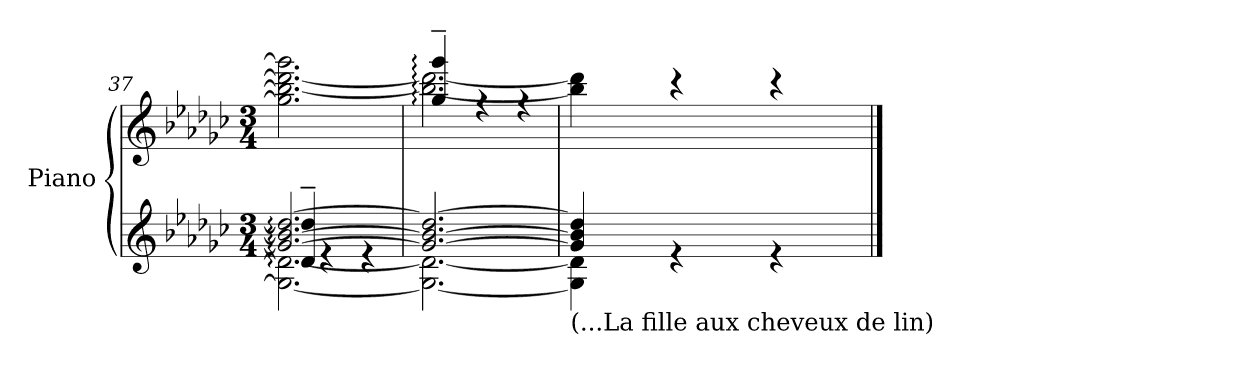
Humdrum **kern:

**kern	**kern
*part1	*part1
*staff2	*staff1
*I"Piano	*
*I'Pno.	*
*clefG2	*clefG2
*k[b-e-a-d-g-c-]	*k[b-e-a-d-g-c-]
*M3/4	*M3/4
=37	=37
*^	*^
*	*^	*	*
2.g-/_ 2.b-/_ 2.dd-/_	2.G-\_ 2.d-\_	4d-/:~ 4dd-/:~	2.ryy	2.gg-\] 2.bb-\_ 2.ddd-\_ 2.ggg-\]
.	.	4re	.	.
.	.	4re	.	.
*	*v	*v	*	*
=38	=38	=38	=38
*	*	*	*^
2.g-/_ 2.b-/_ 2.dd-/_	2.G-\_ 2.d-\_	8ryy	2.bb-\_ 2.ddd-\_	4gg-/:~ 4ggg-/:~
.	.	8rffyy	.	.
.	.	4rff	.	4ryy
.	.	4rff	.	4ryy
=39	=39	=39	=39	=39
!LO:TX:b:t=(...La fille aux cheveux de lin)	!	!	!	!
*	*	*	*v	*v
4g-/] 4b-/] 4dd-/]	4G-\] 4d-\]	4bb-\] 4ddd-\]	2.ryy
4re	2ryy	4r	.
4re	.	4r	.
*v	*v	*	*
*	*v	*v
==	==
*-	*-
